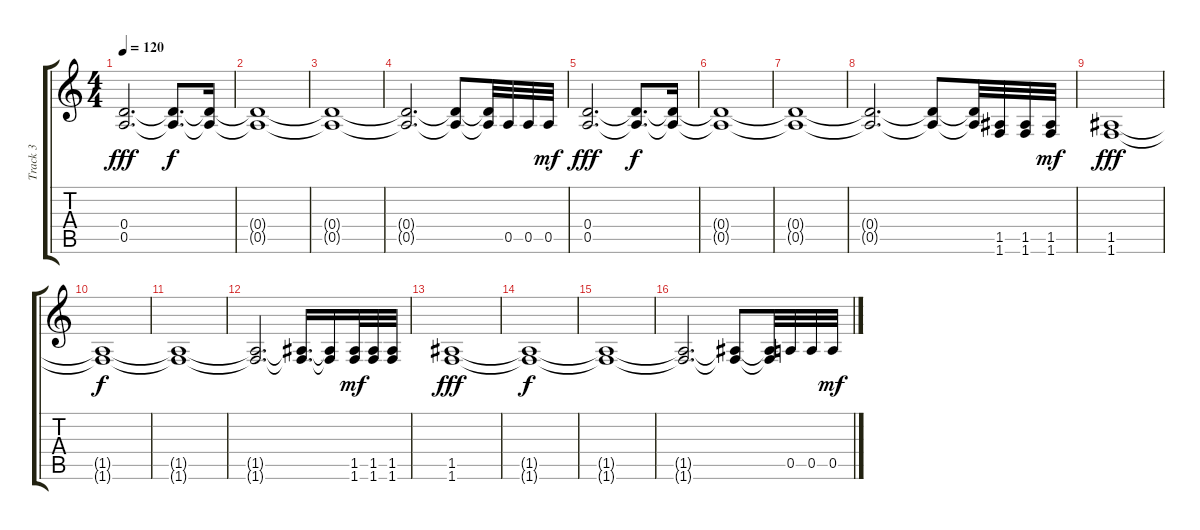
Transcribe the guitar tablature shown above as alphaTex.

\track ("Track 3" "Track 3") {instrument distortionguitar}
\staff {score tabs}
\tuning (E4 B3 G3 D3 A2 E2) {hide}
\ts (4 4)
\tempo 120
\clef g2
\ks c
(0.4 0.5).2{d dy fff} (0.4{t} 0.5{t}).8{d dy f} (0.4{t} 0.5{t}).16 |
(0.4{t} 0.5{t}).1 |
(0.4{t} 0.5{t}).1 |
(0.4{t} 0.5{t}).2{d} (0.4{t} 0.5{t}).8 (0.4{t} 0.5{t}).32 0.5.32 0.5.32 0.5.32{dy mf} |
(0.4 0.5).2{d dy fff} (0.4{t} 0.5{t}).8{d dy f} (0.4{t} 0.5{t}).16 |
(0.4{t} 0.5{t}).1 |
(0.4{t} 0.5{t}).1 |
(0.4{t} 0.5{t}).2{d} (0.4{t} 0.5{t}).8 (0.4{t} 0.5{t}).32 (1.5 1.6).32 (1.5 1.6).32 (1.5 1.6).32{dy mf} |
(1.5 1.6).1{dy fff} |
(1.5{t} 1.6{t}).1{dy f} |
(1.5{t} 1.6{t}).1 |
(1.5{t} 1.6{t}).2{d} (1.5{t} 1.6{t}).16{d} (1.5{t} 1.6{t}).16 (1.5 1.6).32{dy mf} (1.5 1.6).32 (1.5 1.6).32 |
(1.5 1.6).1{dy fff} |
(1.5{t} 1.6{t}).1{dy f} |
(1.5{t} 1.6{t}).1 |
(1.5{t} 1.6{t}).2{d} (1.5{t} 1.6{t}).8 (1.5{t} 1.6{t}).32 0.5.32 0.5.32 0.5.32{dy mf}
